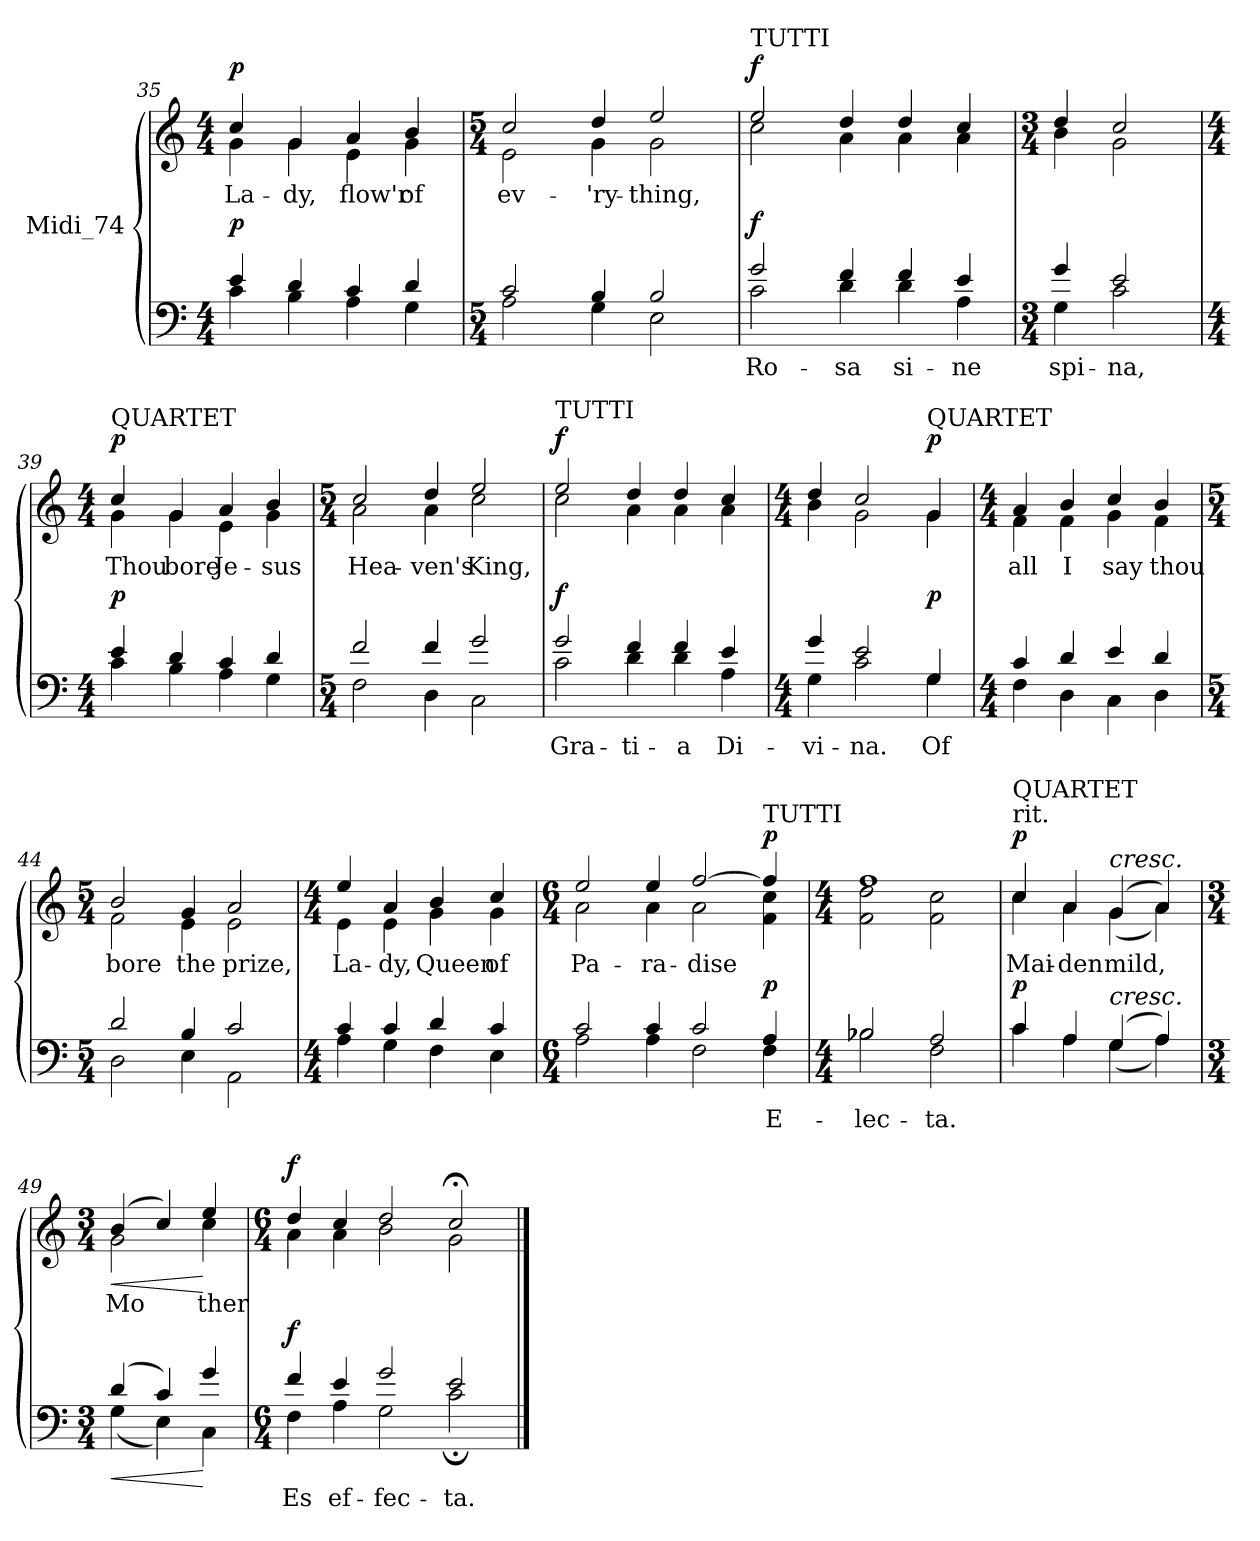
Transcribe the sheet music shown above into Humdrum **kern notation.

**kern	**text	**dynam	**kern	**text	**dynam
*part2	*part2	*part2	*part1	*part1	*part1
*staff2	*staff2	*staff2	*staff1	*staff1	*staff1
*I"Midi_74	*	*	*I"Midi_74	*	*
!!LO:LB:g=z
*clefF4	*	*	*clefG2	*	*
*k[]	*	*	*k[]	*	*
*M4/4	*	*	*M4/4	*	*
=35	=35	=35	=35	=35	=35
*^	*	*	*	*	*
!	!	!	!	!LO:TX:a:t=SOLO QUARTET	!	!
!	!	!	!LO:DY:b	!	!LO:LY:b	!LO:DY:b
*	*	*	*	*^	*	*
4e/	4c\	.	p	4cc/	4g\	La-	p
!	!	!	!	!	!	!LO:LY:b	!
4d/	4B\	.	.	4g/	4g\	-dy,	.
!	!	!	!	!	!	!LO:LY:b	!
4c/	4A\	.	.	4a/	4e\	flow'r	.
!	!	!	!	!	!	!LO:LY:b	!
4d/	4G\	.	.	4b/	4g\	of	.
=36	=36	=36	=36	=36	=36	=36	=36
*M5/4	*	*	*	*M5/4	*	*	*
!	!	!	!	!	!	!LO:LY:b	!
2c/	2A\	.	.	2cc/	2e\	ev-	.
!	!	!	!	!	!	!LO:LY:b	!
4B/	4G\	.	.	4dd/	4g\	-'ry-	.
!	!	!	!	!	!	!LO:LY:b	!
2B/	2E\	.	.	2ee/	2g\	-thing,	.
=37	=37	=37	=37	=37	=37	=37	=37
!	!	!	!	!LO:TX:a:t=TUTTI	!	!	!
!	!	!LO:LY:b	!LO:DY:b	!	!	!	!LO:DY:b
2g/	2c\	Ro-	f	2ee/	2cc\	.	f
!	!	!LO:LY:b	!	!	!	!	!
4f/	4d\	-sa	.	4dd/	4a\	.	.
!	!	!LO:LY:b	!	!	!	!	!
4f/	4d\	si-	.	4dd/	4a\	.	.
!	!	!LO:LY:b	!	!	!	!	!
4e/	4A\	-ne	.	4cc/	4a\	.	.
=38	=38	=38	=38	=38	=38	=38	=38
*M3/4	*	*	*	*M3/4	*	*	*
!	!	!LO:LY:b	!	!	!	!	!
4g/	4G\	spi-	.	4dd/	4b\	.	.
!	!	!LO:LY:b	!	!	!	!	!
2e/	2c\	-na,	.	2cc/	2g\	.	.
!!LO:PB:g=z	!!
=39	=39	=39	=39	=39	=39	=39	=39
*M4/4	*	*	*	*M4/4	*	*	*
!	!	!	!	!LO:TX:a:t=QUARTET	!	!	!
!	!	!	!LO:DY:b	!	!	!LO:LY:b	!LO:DY:b
4e/	4c\	.	p	4cc/	4g\	Thou	p
!	!	!	!	!	!	!LO:LY:b	!
4d/	4B\	.	.	4g/	4g\	bore	.
!	!	!	!	!	!	!LO:LY:b	!
4c/	4A\	.	.	4a/	4e\	Je-	.
!	!	!	!	!	!	!LO:LY:b	!
4d/	4G\	.	.	4b/	4g\	-sus	.
=40	=40	=40	=40	=40	=40	=40	=40
*M5/4	*	*	*	*M5/4	*	*	*
!	!	!	!	!	!	!LO:LY:b	!
2f/	2F\	.	.	2cc/	2a\	Hea-	.
!	!	!	!	!	!	!LO:LY:b	!
4f/	4D\	.	.	4dd/	4a\	-ven's	.
!	!	!	!	!	!	!LO:LY:b	!
2g/	2C\	.	.	2ee/	2cc\	King,	.
=41	=41	=41	=41	=41	=41	=41	=41
!	!	!	!	!LO:TX:a:t=TUTTI	!	!	!
!	!	!LO:LY:b	!LO:DY:b	!	!	!	!LO:DY:b
2g/	2c\	Gra-	f	2ee/	2cc\	.	f
!	!	!LO:LY:b	!	!	!	!	!
4f/	4d\	-ti-	.	4dd/	4a\	.	.
!	!	!LO:LY:b	!	!	!	!	!
4f/	4d\	-a	.	4dd/	4a\	.	.
!	!	!LO:LY:b	!	!	!	!	!
4e/	4A\	Di-	.	4cc/	4a\	.	.
=42	=42	=42	=42	=42	=42	=42	=42
*M4/4	*	*	*	*M4/4	*	*	*
!	!	!LO:LY:b	!	!	!	!	!
4g/	4G\	-vi-	.	4dd/	4b\	.	.
!	!	!LO:LY:b	!	!	!	!	!
2e/	2c\	-na.	.	2cc/	2g\	.	.
!	!	!	!	!LO:TX:a:t=QUARTET	!	!	!
!	!	!LO:LY:b	!LO:DY:b	!	!	!	!LO:DY:b
4G/	4G\	Of	p	4g/	4g\	.	p
!!LO:LB:g=z	!!
=43	=43	=43	=43	=43	=43	=43	=43
*M4/4	*	*	*	*M4/4	*	*	*
!	!	!	!	!	!	!LO:LY:b	!
4c/	4F\	.	.	4a/	4f\	all	.
!	!	!	!	!	!	!LO:LY:b	!
4d/	4D\	.	.	4b/	4f\	I	.
!	!	!	!	!	!	!LO:LY:b	!
4e/	4C\	.	.	4cc/	4g\	say	.
!	!	!	!	!	!	!LO:LY:b	!
4d/	4D\	.	.	4b/	4f\	thou	.
=44	=44	=44	=44	=44	=44	=44	=44
*M5/4	*	*	*	*M5/4	*	*	*
!	!	!	!	!	!	!LO:LY:b	!
2d/	2D\	.	.	2b/	2f\	bore	.
!	!	!	!	!	!	!LO:LY:b	!
4B/	4E\	.	.	4g/	4e\	the	.
!	!	!	!	!	!	!LO:LY:b	!
2c/	2AA\	.	.	2a/	2e\	prize,	.
=45	=45	=45	=45	=45	=45	=45	=45
*M4/4	*	*	*	*M4/4	*	*	*
!	!	!	!	!	!	!LO:LY:b	!
4c/	4A\	.	.	4ee/	4e\	La-	.
!	!	!	!	!	!	!LO:LY:b	!
4c/	4G\	.	.	4a/	4e\	-dy,	.
!	!	!	!	!	!	!LO:LY:b	!
4d/	4F\	.	.	4b/	4g\	Queen	.
!	!	!	!	!	!	!LO:LY:b	!
4c/	4E\	.	.	4cc/	4g\	of	.
=46	=46	=46	=46	=46	=46	=46	=46
*M6/4	*	*	*	*M6/4	*	*	*
!	!	!	!	!	!	!LO:LY:b	!
2c/	2A\	.	.	2ee/	2a\	Pa-	.
!	!	!	!	!	!	!LO:LY:b	!
4c/	4A\	.	.	4ee/	4a\	-ra-	.
!	!	!	!	!	!	!LO:LY:b	!
2c/	2F\	.	.	[2ff/	2a\	-dise	.
!	!	!	!	!LO:TX:a:t=TUTTI	!	!	!
!	!	!LO:LY:b	!LO:DY:b	!	!	!	!LO:DY:b
4A/	4F\	E-	p	4ff/]	4f\ 4cc\	.	p
!!LO:LB:g=z	!!
=47	=47	=47	=47	=47	=47	=47	=47
*M4/4	*	*	*	*M4/4	*	*	*
!	!	!LO:LY:b	!	!	!	!	!
2B-X/	2B-\	-lec-	.	1ff	2f\ 2dd\	.	.
!	!	!LO:LY:b	!	!	!	!	!
2A/	2F\	-ta.	.	.	2f\ 2cc\	.	.
=48	=48	=48	=48	=48	=48	=48	=48
!	!	!	!	!LO:TX:a:t=rit.	!	!	!
!	!	!	!	!LO:TX:a:t=QUARTET	!	!	!
!	!	!	!LO:DY:b	!	!	!LO:LY:b	!LO:DY:b
4c/	4c\	.	p	4cc/	4cc\	Mai-	p
!	!	!	!	!	!	!LO:LY:b	!
4A/	4A\	.	.	4a/	4a\	-den	.
!	!	!	!	!LO:TX:a:i:t=cresc.	!	!	!
!LO:TX:a:i:t=cresc.	!	!	!	!	!	!	!
!	!	!	!	!	!	!LO:LY:b	!
(>4G/	(<4G\	.	.	(>4g/	(<4g\	mild,	.
4A/)	4A\)	.	.	4a/)	4a\)	.	.
=49	=49	=49	=49	=49	=49	=49	=49
*M3/4	*	*	*	*M3/4	*	*	*
!	!	!	!LO:HP:b	!	!	!LO:LY:b	!LO:HP:b
(>4d/	(<4G\	.	<	(>4b/	2g\	Mo	<
4c/)	4E\)	.	.	4cc/)	.	.	.
!	!	!	!	!	!	!LO:LY:b	!
4g/	4C\	.	[	4ee/	4cc\	ther	[
=50	=50	=50	=50	=50	=50	=50	=50
*M6/4	*	*	*	*M6/4	*	*	*
!	!	!LO:LY:b	!LO:DY:b	!	!	!	!LO:DY:b
4f/	4F\	Es	f	4dd/	4a\	.	f
!	!	!LO:LY:b	!	!	!	!	!
4e/	4A\	ef-	.	4cc/	4a\	.	.
!	!	!LO:LY:b	!	!	!	!	!
2g/	2G\	-fec-	.	2dd/	2b\	.	.
!	!	!LO:LY:b	!	!	!	!	!
2e/	2c;\	-ta.	.	2cc;</	2g\	.	.
*v	*v	*	*	*	*	*	*
*	*	*	*v	*v	*	*
==	==	==	==	==	==
*-	*-	*-	*-	*-	*-
